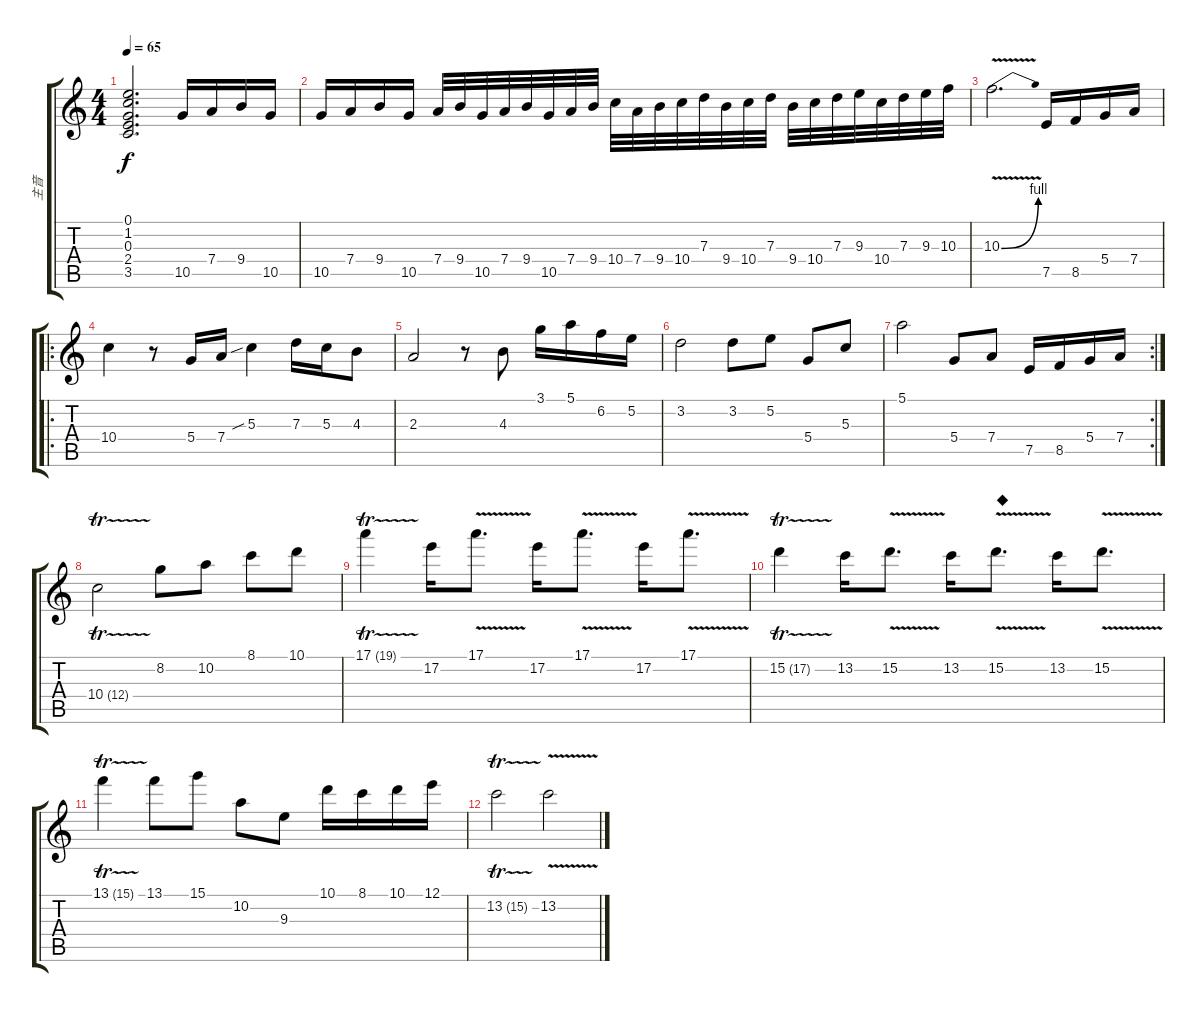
\track ("主音" "主音") {instrument guitarharmonics}
\staff {score tabs}
\tuning (E4 B3 G3 D3 A2 E2) {hide}
\ts (4 4)
\tempo 65
\clef g2
\ks c
(0.1{t} 1.2{t} 0.3{t} 2.4{t} 3.5{t}).2{d dy f} 10.5.16 7.4.16 9.4.16 10.5.16 |
10.5.16 7.4.16 9.4.16 10.5.16 7.4.32 9.4.32 10.5.32 7.4.32 9.4.32 10.5.32 7.4.32 9.4.32 10.4.32 7.4.32 9.4.32 10.4.32 7.3.32 9.4.32 10.4.32 7.3.32 9.4.32 10.4.32 7.3.32 9.3.32 10.4.32 7.3.32 9.3.32 10.3.32 |
10.3{be (bend 0 0 60 4) v}.2{d} 7.5.16 8.5.16 5.4.16 7.4.16 |
\ro
10.4.4 r.8 5.4.16 7.4.16 5.3{sib}.4 7.3.16 5.3.16 4.3.8 |
2.3.2 r.8 4.3.8 3.1.16 5.1.16 6.2.16 5.2.16 |
3.2.2 3.2.8 5.2.8 5.4.8 5.3.8 |
\rc 2
5.1.2 5.4.8 7.4.8 7.5.16 8.5.16 5.4.16 7.4.16 |
10.4{tr (12 16)}.2 8.2.8 10.2.8 8.1.8 10.1.8 |
17.1{tr (19 16)}.4 17.2.16 17.1{v}.8{d} 17.2.16 17.1{v}.8{d} 17.2.16 17.1{v}.8{d} |
15.2{tr (17 16)}.4 13.2.16 15.2{v}.8{d} 13.2.16 15.2{v}.8{d txt "◆"} 13.2.16 15.2{v}.8{d} |
13.1{tr (15 16)}.4 13.1.8 15.1.8 10.2.8 9.3.8 10.1.16 8.1.16 10.1.16 12.1.16 |
13.2{tr (15 16)}.2 13.2{v}.2
